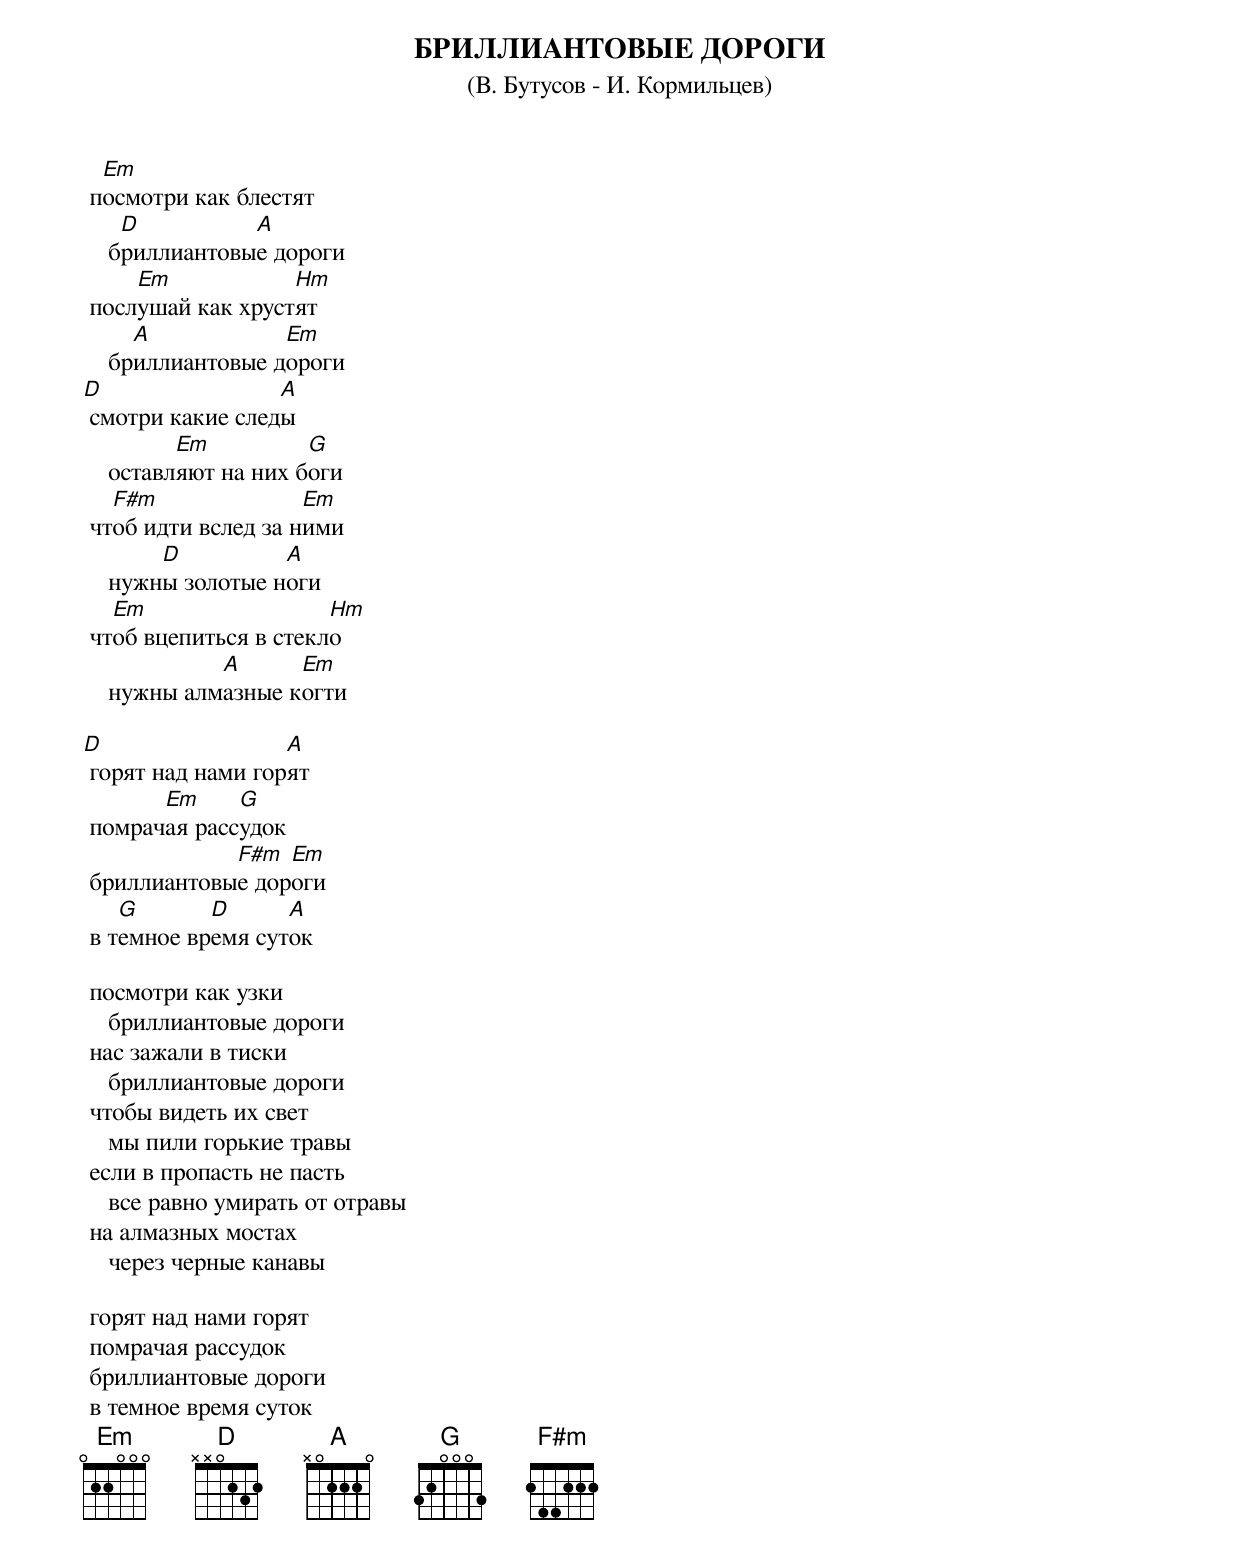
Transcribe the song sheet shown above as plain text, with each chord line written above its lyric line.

 БРИЛЛИАHТОВЫЕ ДОРОГИ
 (В. Бутусов - И. Кормильцев)

  Em
 посмотри как блестят
     D          A
    бриллиантовые дороги
     Em            Hm
 послушай как хрустят
      A            Em
    бриллиантовые дороги
D                 A
 смотри какие следы
          Em          G
    оставляют на них боги
   F#m               Em
 чтоб идти вслед за ними
        D          A
    нужны золотые ноги
   Em                  Hm
 чтоб вцепиться в стекло
             A      Em
    нужны алмазные когти

D                  A
 горят над нами горят
       Em     G
 помрачая рассудок
             F#m  Em
 бриллиантовые дороги
    G       D      A
 в темное время суток

 посмотри как узки
    бриллиантовые дороги
 нас зажали в тиски
    бриллиантовые дороги
 чтобы видеть их свет
    мы пили горькие травы
 если в пропасть не пасть
    все равно умирать от отравы
 на алмазных мостах
    через черные канавы

 горят над нами горят
 помрачая рассудок
 бриллиантовые дороги
 в темное время суток
